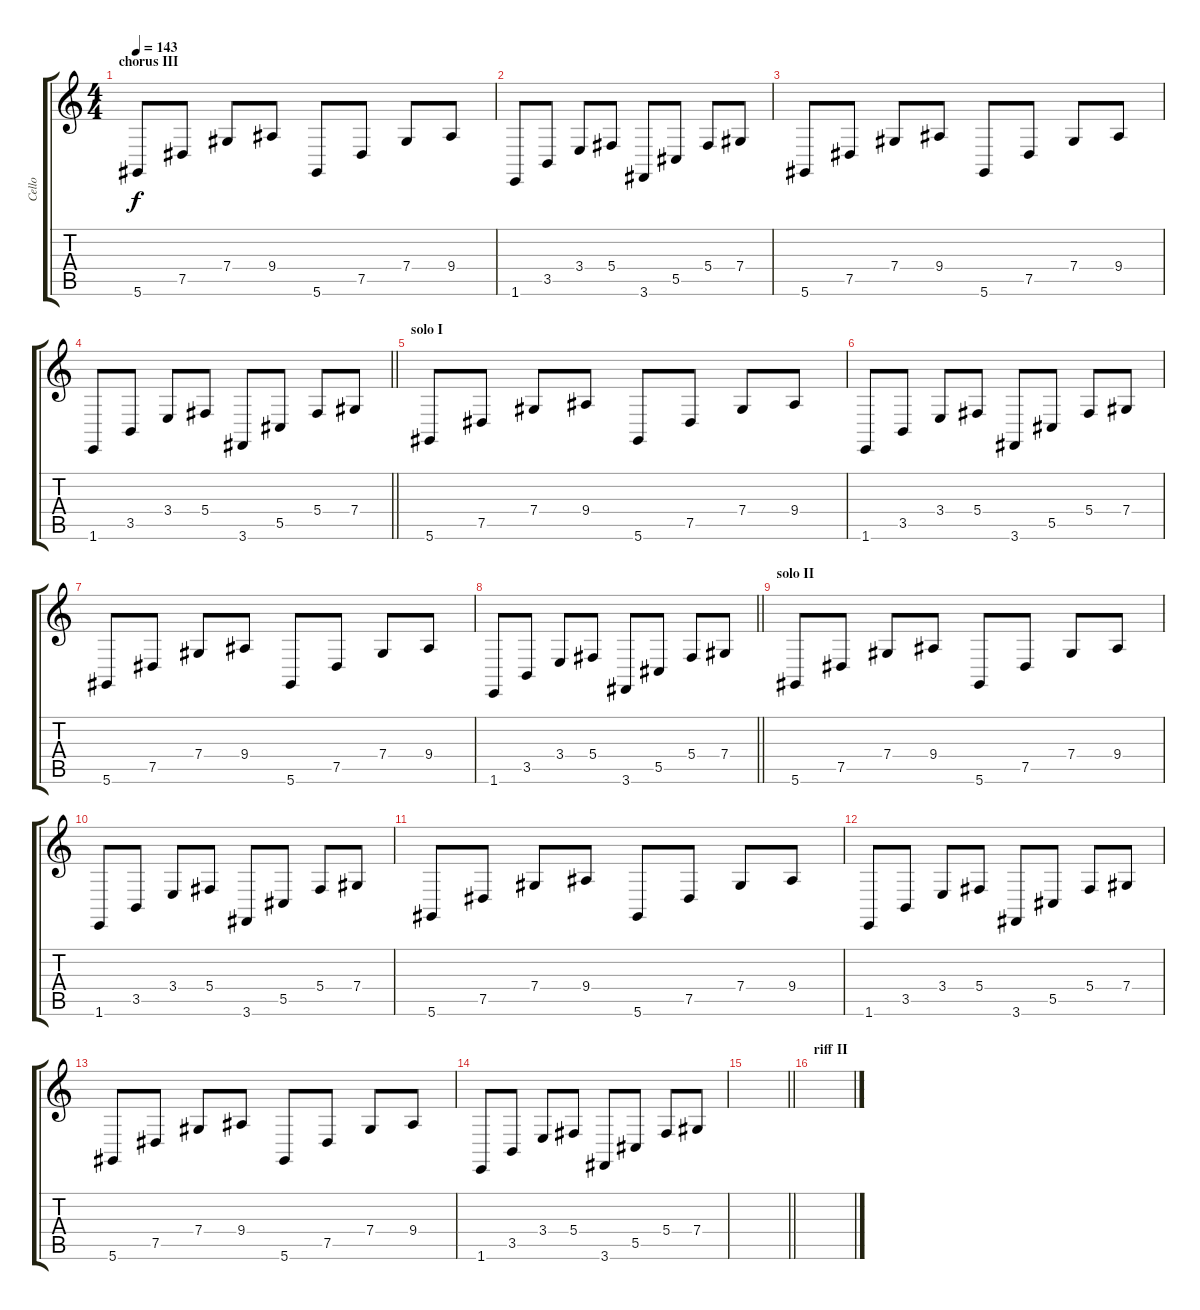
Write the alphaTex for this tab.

\track ("Cello" "Cello") {instrument cello}
\staff {score tabs}
\tuning (Eb4 Bb3 Gb3 Db3 Ab2 Eb2) {hide}
\ts (4 4)
\section ("" "chorus III")
\tempo 143
\clef g2
\ks c
5.6.8{dy f volume 14} 7.5.8 7.4.8 9.4.8 5.6.8 7.5.8 7.4.8 9.4.8 |
1.6.8 3.5.8 3.4.8 5.4.8 3.6.8 5.5.8 5.4.8 7.4.8 |
5.6.8 7.5.8 7.4.8 9.4.8 5.6.8 7.5.8 7.4.8 9.4.8 |
\barLineRight lightlight
1.6.8 3.5.8 3.4.8 5.4.8 3.6.8 5.5.8 5.4.8 7.4.8 |
\section ("" "solo I")
5.6.8{volume 14} 7.5.8 7.4.8 9.4.8 5.6.8 7.5.8 7.4.8 9.4.8 |
\ks aminor
1.6.8 3.5.8 3.4.8 5.4.8 3.6.8 5.5.8 5.4.8 7.4.8 |
\ks c
5.6.8 7.5.8 7.4.8 9.4.8 5.6.8 7.5.8 7.4.8 9.4.8 |
\barLineRight lightlight
\ks aminor
1.6.8 3.5.8 3.4.8 5.4.8 3.6.8 5.5.8 5.4.8 7.4.8 |
\section ("" "solo II")
5.6.8{volume 14} 7.5.8 7.4.8 9.4.8 5.6.8 7.5.8 7.4.8 9.4.8 |
\ks c
1.6.8 3.5.8 3.4.8 5.4.8 3.6.8 5.5.8 5.4.8 7.4.8 |
5.6.8 7.5.8 7.4.8 9.4.8 5.6.8 7.5.8 7.4.8 9.4.8 |
1.6.8 3.5.8 3.4.8 5.4.8 3.6.8 5.5.8 5.4.8 7.4.8 |
5.6.8 7.5.8 7.4.8 9.4.8 5.6.8 7.5.8 7.4.8 9.4.8 |
1.6.8 3.5.8 3.4.8 5.4.8 3.6.8 5.5.8 5.4.8 7.4.8 |
\barLineRight lightlight
|
\section ("" "riff II")
